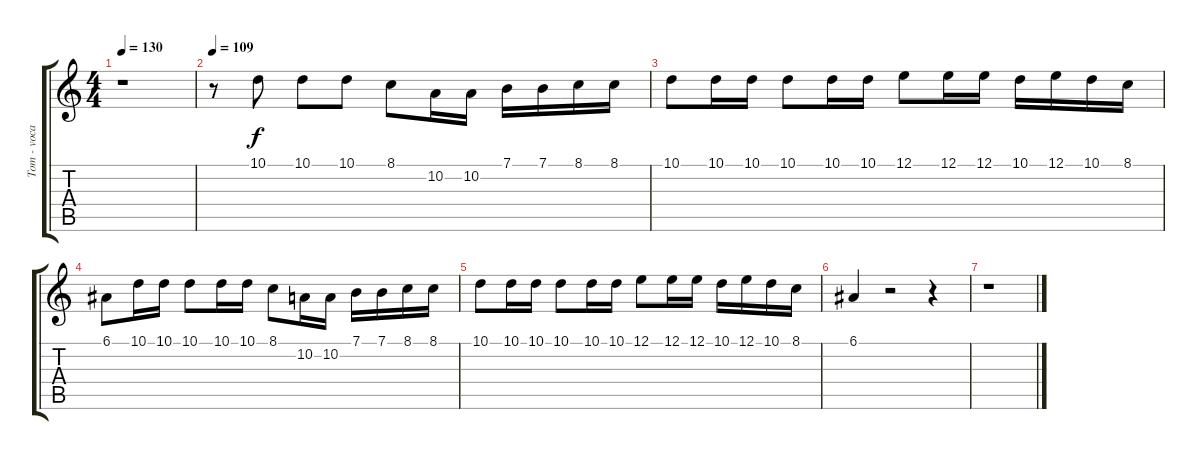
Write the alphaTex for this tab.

\track ("Tom - vocal" "Tom - voca") {instrument recorder}
\staff {score tabs}
\tuning (E4 B3 G3 D3 A2 E2) {hide}
\ts (4 4)
\tempo 130
\clef g2
\ks c
r.1{dy f} |
\tempo 109
r.8 10.1.8 10.1.8 10.1.8 8.1.8 10.2.16 10.2.16 7.1.16 7.1.16 8.1.16 8.1.16 |
10.1.8 10.1.16 10.1.16 10.1.8 10.1.16 10.1.16 12.1.8 12.1.16 12.1.16 10.1.16 12.1.16 10.1.16 8.1.16 |
6.1.8 10.1.16 10.1.16 10.1.8 10.1.16 10.1.16 8.1.8 10.2.16 10.2.16 7.1.16 7.1.16 8.1.16 8.1.16 |
10.1.8 10.1.16 10.1.16 10.1.8 10.1.16 10.1.16 12.1.8 12.1.16 12.1.16 10.1.16 12.1.16 10.1.16 8.1.16 |
6.1.4 r.2 r.4 |
r.1
